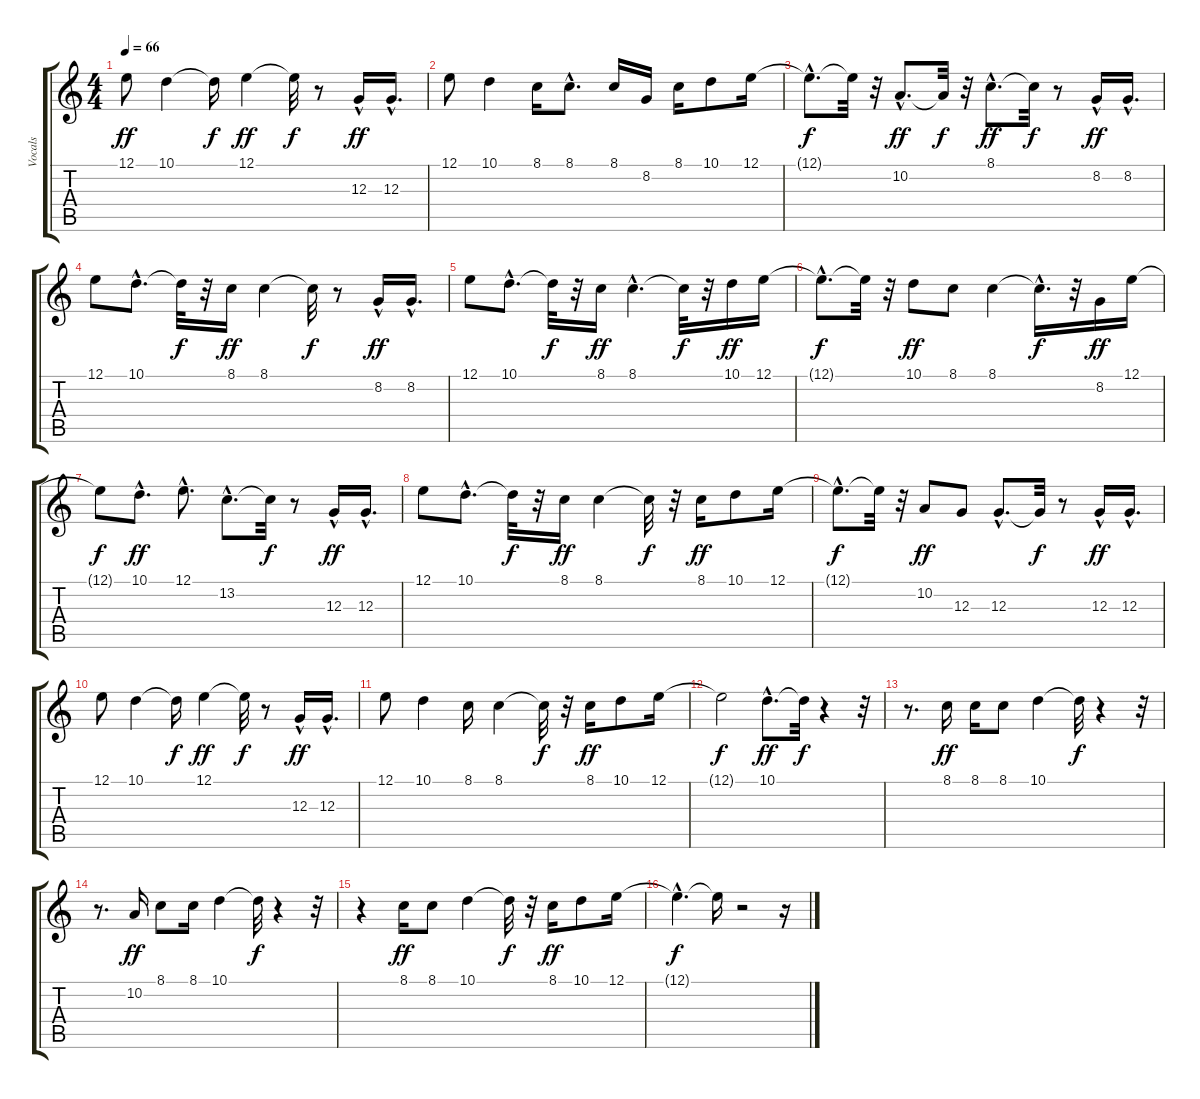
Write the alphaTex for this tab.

\track ("Vocals" "Vocals") {instrument electricpiano2}
\staff {score tabs}
\tuning (E4 B3 G3 D3 A2 E2) {hide}
\ts (4 4)
\tempo 66
\clef g2
\ks c
12.1.8{dy ff} 10.1.4 10.1{t}.16{dy f} 12.1.4{dy ff} 12.1{t}.32{dy f} r.8 12.3{hac}.16{dy ff} 12.3{hac}.16{d} |
12.1.8 10.1.4 8.1.16 8.1{hac}.8{d} 8.1.16 8.2.16 8.1.16 10.1.8 12.1.16 |
12.1{hac t}.8{d dy f} 12.1{t}.32 r.32 10.2{hac}.8{d dy ff} 10.2{t}.32{dy f} r.32 8.1{hac}.8{d dy ff} 8.1{t}.32{dy f} r.8 8.2{hac}.16{dy ff} 8.2{hac}.16{d} |
12.1.8 10.1{hac}.8{d} 10.1{t}.32{dy f} r.32 8.1.16{dy ff} 8.1.4 8.1{t}.32{dy f} r.8 8.2{hac}.16{dy ff} 8.2{hac}.16{d} |
12.1.8 10.1{hac}.8{d} 10.1{t}.32{dy f} r.32 8.1.16{dy ff} 8.1{hac}.4{d} 8.1{t}.32{dy f} r.32 10.1.16{dy ff} 12.1.16 |
12.1{hac t}.8{d dy f} 12.1{t}.32 r.32 10.1.8{dy ff} 8.1.8 8.1.4 8.1{hac t}.16{d dy f} r.32 8.2.16{dy ff} 12.1.16 |
12.1{t}.8{dy f} 10.1{hac}.8{d dy ff} 12.1{hac}.8{d} 13.2{hac}.8{d} 13.2{t}.32{dy f} r.8 12.3{hac}.16{dy ff} 12.3{hac}.16{d} |
12.1.8 10.1{hac}.8{d} 10.1{t}.32{dy f} r.32 8.1.16{dy ff} 8.1.4 8.1{t}.32{dy f} r.32 8.1.16{dy ff} 10.1.8 12.1.16 |
12.1{hac t}.8{d dy f} 12.1{t}.32 r.32 10.2.8{dy ff} 12.3.8 12.3{hac}.8{d} 12.3{t}.32{dy f} r.8 12.3{hac}.16{dy ff} 12.3{hac}.16{d} |
12.1.8 10.1.4 10.1{t}.16{dy f} 12.1.4{dy ff} 12.1{t}.32{dy f} r.8 12.3{hac}.16{dy ff} 12.3{hac}.16{d} |
12.1.8 10.1.4 8.1.16 8.1.4 8.1{t}.32{dy f} r.32 8.1.16{dy ff} 10.1.8 12.1.16 |
12.1{t}.2{dy f} 10.1{hac}.8{d dy ff} 10.1{t}.32{dy f} r.4 r.32 |
r.8{d} 8.1.16{dy ff} 8.1.16 8.1.8 10.1.4 10.1{t}.32{dy f} r.4 r.32 |
r.8{d} 10.2.16{dy ff} 8.1.8 8.1.16 10.1.4 10.1{t}.32{dy f} r.4 r.32 |
r.4 8.1.16{dy ff} 8.1.8 10.1.4 10.1{t}.32{dy f} r.32 8.1.16{dy ff} 10.1.8 12.1.16 |
12.1{hac t}.4{d dy f} 12.1{t}.16 r.2 r.16
